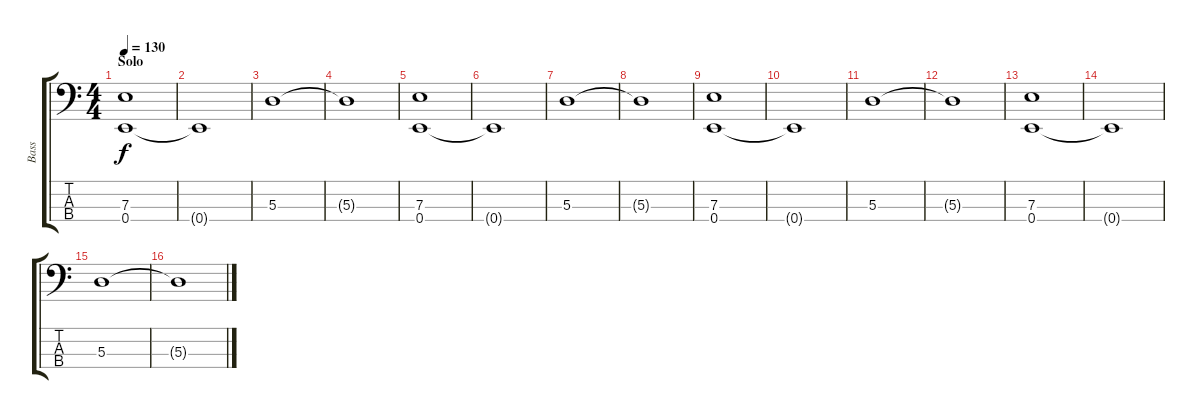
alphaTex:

\track ("Bass" "Bass") {instrument electricbasspick}
\staff {score tabs}
\tuning (G2 D2 A1 E1) {hide}
\ts (4 4)
\section ("" "Solo")
\tempo 130
\clef f4
\ks c
(7.3 0.4).1{dy f} |
0.4{t}.1 |
5.3.1 |
5.3{t}.1 |
(7.3 0.4).1 |
0.4{t}.1 |
5.3.1 |
5.3{t}.1 |
(7.3 0.4).1 |
0.4{t}.1 |
5.3.1 |
5.3{t}.1 |
(7.3 0.4).1 |
0.4{t}.1 |
5.3.1 |
5.3{t}.1
